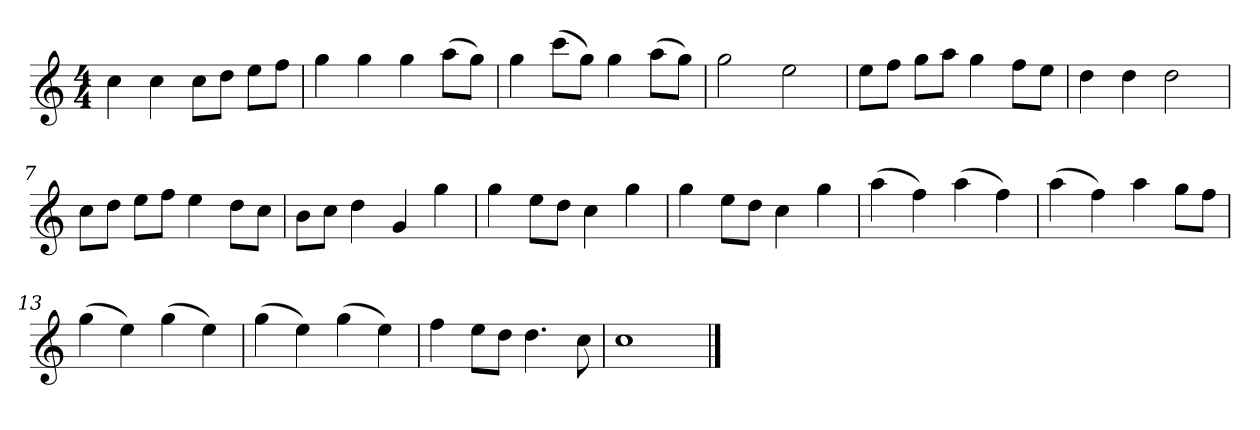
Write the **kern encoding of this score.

**kern
*part1
*staff1
*k[]
*M4/4
*MM120
=1
4cc
4cc
8ccL
8ddJ
8eeL
8ffJ
=2
4gg
4gg
4gg
(8aaL
8ggJ)
=3
4gg
(8cccL
8ggJ)
4gg
(8aaL
8ggJ)
=4
2gg
2ee
=5
8eeL
8ffJ
8ggL
8aaJ
4gg
8ffL
8eeJ
=6
4dd
4dd
2dd
=7
8ccL
8ddJ
8eeL
8ffJ
4ee
8ddL
8ccJ
=8
8bL
8ccJ
4dd
4g
4gg
=9
4gg
8eeL
8ddJ
4cc
4gg
=10
4gg
8eeL
8ddJ
4cc
4gg
=11
(4aa
4ff)
(4aa
4ff)
=12
(4aa
4ff)
4aa
8ggL
8ffJ
=13
(4gg
4ee)
(4gg
4ee)
=14
(4gg
4ee)
(4gg
4ee)
=15
4ff
8eeL
8ddJ
4.dd
8cc
=16
1cc
==
*-
